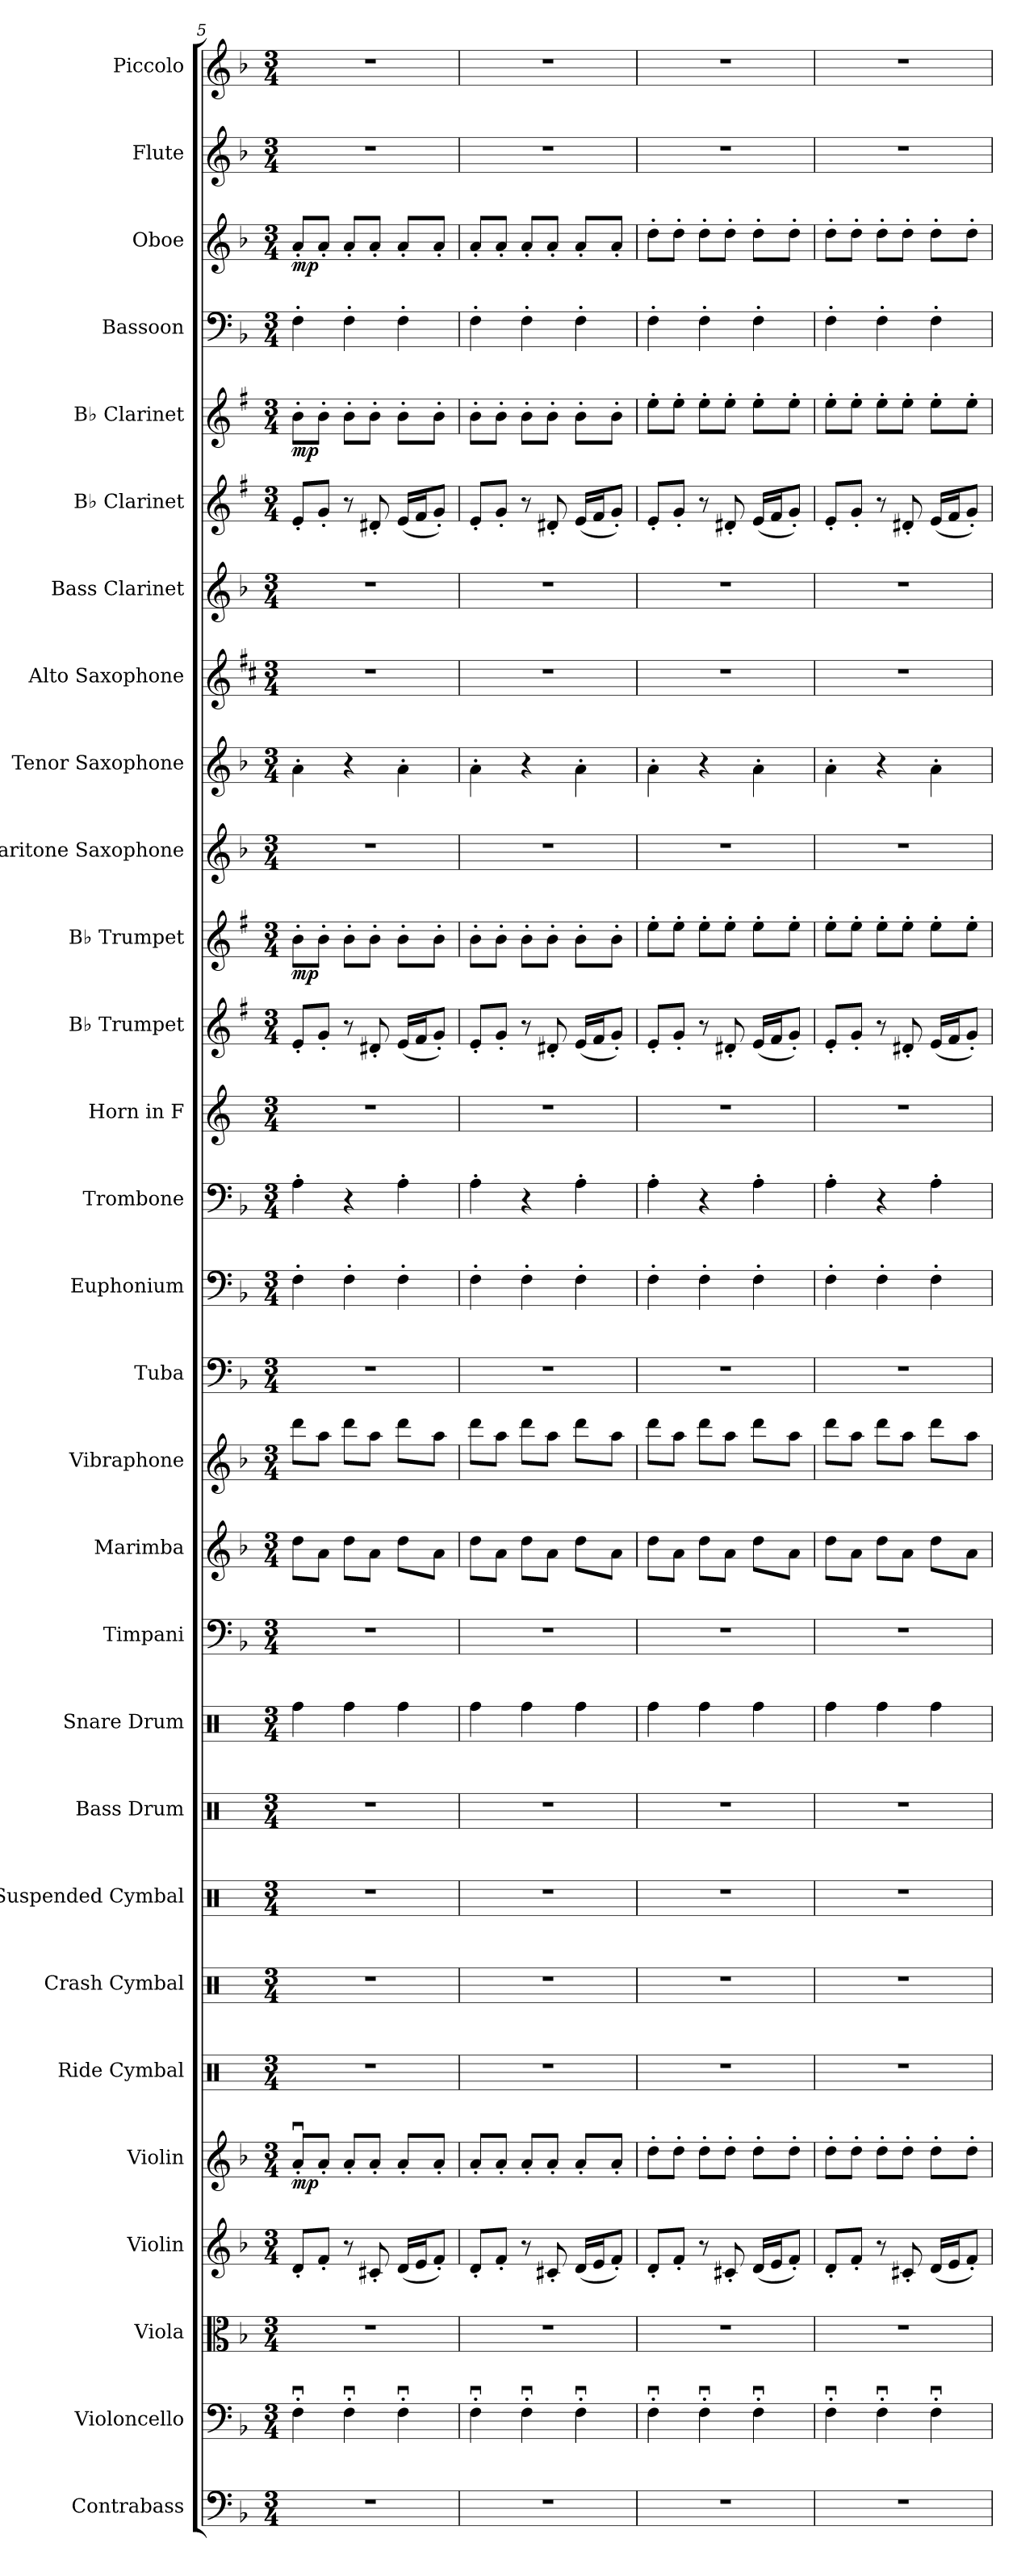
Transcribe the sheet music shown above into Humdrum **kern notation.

**kern	**kern	**kern	**kern	**kern	**dynam	**kern	**kern	**kern	**kern	**kern	**kern	**kern	**kern	**kern	**kern	**kern	**kern	**kern	**kern	**dynam	**kern	**kern	**kern	**kern	**kern	**kern	**dynam	**kern	**kern	**dynam	**kern	**kern
*part29	*part28	*part27	*part26	*part25	*part25	*part24	*part23	*part22	*part21	*part20	*part19	*part18	*part17	*part16	*part15	*part14	*part13	*part12	*part11	*part11	*part10	*part9	*part8	*part7	*part6	*part5	*part5	*part4	*part3	*part3	*part2	*part1
*staff29	*staff28	*staff27	*staff26	*staff25	*staff25	*staff24	*staff23	*staff22	*staff21	*staff20	*staff19	*staff18	*staff17	*staff16	*staff15	*staff14	*staff13	*staff12	*staff11	*staff11	*staff10	*staff9	*staff8	*staff7	*staff6	*staff5	*staff5	*staff4	*staff3	*staff3	*staff2	*staff1
*I"Contrabass	*I"Violoncello	*I"Viola	*I"Violin	*I"Violin	*	*I"Ride Cymbal	*I"Crash Cymbal	*I"Suspended Cymbal	*I"Bass Drum	*I"Snare Drum	*I"Timpani	*I"Marimba	*I"Vibraphone	*I"Tuba	*I"Euphonium	*I"Trombone	*I"Horn in F	*I"B♭ Trumpet	*I"B♭ Trumpet	*	*I"Baritone Saxophone	*I"Tenor Saxophone	*I"Alto Saxophone	*I"Bass Clarinet	*I"B♭ Clarinet	*I"B♭ Clarinet	*	*I"Bassoon	*I"Oboe	*	*I"Flute	*I"Piccolo
*I'Cb.	*I'Vc.	*I'Vla.	*I'Vln.	*I'Vln.	*	*I'R. Cym.	*I'Cr. Cym.	*I'Cym.	*I'B. Dr.	*I'Sn. Dr.	*I'Timp.	*I'Mrm.	*I'Vib.	*I'Tba.	*I'Euph.	*I'Tbn.	*	*I'B♭ Tpt.	*I'B♭ Tpt.	*	*I'Bar. Sax.	*I'T. Sax.	*I'A. Sax.	*I'B. Cl.	*I'B♭ Cl.	*I'B♭ Cl.	*	*I'Bsn.	*I'Ob.	*	*I'Fl.	*I'Picc.
*clefF4	*clefF4	*clefC3	*clefG2	*clefG2	*	*clefX	*clefX	*clefX	*clefX	*clefX	*clefF4	*clefG2	*clefG2	*clefF4	*clefF4	*clefF4	*clefG2	*clefG2	*clefG2	*	*clefG2	*clefG2	*clefG2	*clefG2	*clefG2	*clefG2	*	*clefF4	*clefG2	*	*clefG2	*clefG2
*ITrd7c12	*	*	*	*	*	*	*	*	*	*	*	*	*	*	*	*	*ITrd4c7	*ITrd1c2	*ITrd1c2	*	*ITrd12c21	*ITrd8c14	*ITrd5c9	*ITrd8c14	*ITrd1c2	*ITrd1c2	*	*	*	*	*	*ITrd-7c-12
*k[b-]	*k[b-]	*k[b-]	*k[b-]	*k[b-]	*	*k[]	*k[]	*k[]	*k[]	*k[]	*k[b-]	*k[b-]	*k[b-]	*k[b-]	*k[b-]	*k[b-]	*k[b-]	*k[b-]	*k[b-]	*	*k[b-]	*k[b-]	*k[b-]	*k[b-]	*k[b-]	*k[b-]	*	*k[b-]	*k[b-]	*	*k[b-]	*k[b-]
*M3/4	*M3/4	*M3/4	*M3/4	*M3/4	*	*M3/4	*M3/4	*M3/4	*M3/4	*M3/4	*M3/4	*M3/4	*M3/4	*M3/4	*M3/4	*M3/4	*M3/4	*M3/4	*M3/4	*	*M3/4	*M3/4	*M3/4	*M3/4	*M3/4	*M3/4	*	*M3/4	*M3/4	*	*M3/4	*M3/4
=5	=5	=5	=5	=5	=5	=5	=5	=5	=5	=5	=5	=5	=5	=5	=5	=5	=5	=5	=5	=5	=5	=5	=5	=5	=5	=5	=5	=5	=5	=5	=5	=5
!	!	!	!	!	!LO:DY:b	!	!	!	!	!	!	!	!	!	!	!	!	!	!	!LO:DY:b	!	!	!	!	!	!	!LO:DY:b	!	!	!LO:DY:b	!	!
2.r	4Fu'\	2.r	8d'/L	8au'/L	mp	2.r	2.r	2.r	2.r	4Rff\	2.r	8dd\L	8ddd\L	2.r	4F'\	4A'\	2.r	8d'/L	8a'\L	mp	2.r	4A'\	2.r	2.r	8d'/L	8a'\L	mp	4F'\	8a'/L	mp	2.r	2.r
.	.	.	8f'/J	8a'/J	.	.	.	.	.	.	.	8a\J	8aa\J	.	.	.	.	8f'/J	8a'\J	.	.	.	.	.	8f'/J	8a'\J	.	.	8a'/J	.	.	.
.	4Fu'\	.	8r	8a'/L	.	.	.	.	.	4Rff\	.	8dd\L	8ddd\L	.	4F'\	4r	.	8r	8a'\L	.	.	4r	.	.	8r	8a'\L	.	4F'\	8a'/L	.	.	.
.	.	.	8c#X'/	8a'/J	.	.	.	.	.	.	.	8a\J	8aa\J	.	.	.	.	8c#X'/	8a'\J	.	.	.	.	.	8c#X'/	8a'\J	.	.	8a'/J	.	.	.
.	4Fu'\	.	(16d/LL	8a'/L	.	.	.	.	.	4Rff\	.	8dd\L	8ddd\L	.	4F'\	4A'\	.	(16d/LL	8a'\L	.	.	4A'\	.	.	(16d/LL	8a'\L	.	4F'\	8a'/L	.	.	.
.	.	.	16e/J	.	.	.	.	.	.	.	.	.	.	.	.	.	.	16e/J	.	.	.	.	.	.	16e/J	.	.	.	.	.	.	.
.	.	.	8f'/J)	8a'/J	.	.	.	.	.	.	.	8a\J	8aa\J	.	.	.	.	8f'/J)	8a'\J	.	.	.	.	.	8f'/J)	8a'\J	.	.	8a'/J	.	.	.
=6	=6	=6	=6	=6	=6	=6	=6	=6	=6	=6	=6	=6	=6	=6	=6	=6	=6	=6	=6	=6	=6	=6	=6	=6	=6	=6	=6	=6	=6	=6	=6	=6
2.r	4Fu'\	2.r	8d'/L	8a'/L	.	2.r	2.r	2.r	2.r	4Rff\	2.r	8dd\L	8ddd\L	2.r	4F'\	4A'\	2.r	8d'/L	8a'\L	.	2.r	4A'\	2.r	2.r	8d'/L	8a'\L	.	4F'\	8a'/L	.	2.r	2.r
.	.	.	8f'/J	8a'/J	.	.	.	.	.	.	.	8a\J	8aa\J	.	.	.	.	8f'/J	8a'\J	.	.	.	.	.	8f'/J	8a'\J	.	.	8a'/J	.	.	.
.	4Fu'\	.	8r	8a'/L	.	.	.	.	.	4Rff\	.	8dd\L	8ddd\L	.	4F'\	4r	.	8r	8a'\L	.	.	4r	.	.	8r	8a'\L	.	4F'\	8a'/L	.	.	.
.	.	.	8c#X'/	8a'/J	.	.	.	.	.	.	.	8a\J	8aa\J	.	.	.	.	8c#X'/	8a'\J	.	.	.	.	.	8c#X'/	8a'\J	.	.	8a'/J	.	.	.
.	4Fu'\	.	(16d/LL	8a'/L	.	.	.	.	.	4Rff\	.	8dd\L	8ddd\L	.	4F'\	4A'\	.	(16d/LL	8a'\L	.	.	4A'\	.	.	(16d/LL	8a'\L	.	4F'\	8a'/L	.	.	.
.	.	.	16e/J	.	.	.	.	.	.	.	.	.	.	.	.	.	.	16e/J	.	.	.	.	.	.	16e/J	.	.	.	.	.	.	.
.	.	.	8f'/J)	8a'/J	.	.	.	.	.	.	.	8a\J	8aa\J	.	.	.	.	8f'/J)	8a'\J	.	.	.	.	.	8f'/J)	8a'\J	.	.	8a'/J	.	.	.
=7	=7	=7	=7	=7	=7	=7	=7	=7	=7	=7	=7	=7	=7	=7	=7	=7	=7	=7	=7	=7	=7	=7	=7	=7	=7	=7	=7	=7	=7	=7	=7	=7
2.r	4Fu'\	2.r	8d'/L	8dd'\L	.	2.r	2.r	2.r	2.r	4Rff\	2.r	8dd\L	8ddd\L	2.r	4F'\	4A'\	2.r	8d'/L	8dd'\L	.	2.r	4A'\	2.r	2.r	8d'/L	8dd'\L	.	4F'\	8dd'\L	.	2.r	2.r
.	.	.	8f'/J	8dd'\J	.	.	.	.	.	.	.	8a\J	8aa\J	.	.	.	.	8f'/J	8dd'\J	.	.	.	.	.	8f'/J	8dd'\J	.	.	8dd'\J	.	.	.
.	4Fu'\	.	8r	8dd'\L	.	.	.	.	.	4Rff\	.	8dd\L	8ddd\L	.	4F'\	4r	.	8r	8dd'\L	.	.	4r	.	.	8r	8dd'\L	.	4F'\	8dd'\L	.	.	.
.	.	.	8c#X'/	8dd'\J	.	.	.	.	.	.	.	8a\J	8aa\J	.	.	.	.	8c#X'/	8dd'\J	.	.	.	.	.	8c#X'/	8dd'\J	.	.	8dd'\J	.	.	.
.	4Fu'\	.	(16d/LL	8dd'\L	.	.	.	.	.	4Rff\	.	8dd\L	8ddd\L	.	4F'\	4A'\	.	(16d/LL	8dd'\L	.	.	4A'\	.	.	(16d/LL	8dd'\L	.	4F'\	8dd'\L	.	.	.
.	.	.	16e/J	.	.	.	.	.	.	.	.	.	.	.	.	.	.	16e/J	.	.	.	.	.	.	16e/J	.	.	.	.	.	.	.
.	.	.	8f'/J)	8dd'\J	.	.	.	.	.	.	.	8a\J	8aa\J	.	.	.	.	8f'/J)	8dd'\J	.	.	.	.	.	8f'/J)	8dd'\J	.	.	8dd'\J	.	.	.
!!LO:PB:g=z
=8	=8	=8	=8	=8	=8	=8	=8	=8	=8	=8	=8	=8	=8	=8	=8	=8	=8	=8	=8	=8	=8	=8	=8	=8	=8	=8	=8	=8	=8	=8	=8	=8
2.r	4Fu'\	2.r	8d'/L	8dd'\L	.	2.r	2.r	2.r	2.r	4Rff\	2.r	8dd\L	8ddd\L	2.r	4F'\	4A'\	2.r	8d'/L	8dd'\L	.	2.r	4A'\	2.r	2.r	8d'/L	8dd'\L	.	4F'\	8dd'\L	.	2.r	2.r
.	.	.	8f'/J	8dd'\J	.	.	.	.	.	.	.	8a\J	8aa\J	.	.	.	.	8f'/J	8dd'\J	.	.	.	.	.	8f'/J	8dd'\J	.	.	8dd'\J	.	.	.
.	4Fu'\	.	8r	8dd'\L	.	.	.	.	.	4Rff\	.	8dd\L	8ddd\L	.	4F'\	4r	.	8r	8dd'\L	.	.	4r	.	.	8r	8dd'\L	.	4F'\	8dd'\L	.	.	.
.	.	.	8c#X'/	8dd'\J	.	.	.	.	.	.	.	8a\J	8aa\J	.	.	.	.	8c#X'/	8dd'\J	.	.	.	.	.	8c#X'/	8dd'\J	.	.	8dd'\J	.	.	.
.	4Fu'\	.	(16d/LL	8dd'\L	.	.	.	.	.	4Rff\	.	8dd\L	8ddd\L	.	4F'\	4A'\	.	(16d/LL	8dd'\L	.	.	4A'\	.	.	(16d/LL	8dd'\L	.	4F'\	8dd'\L	.	.	.
.	.	.	16e/J	.	.	.	.	.	.	.	.	.	.	.	.	.	.	16e/J	.	.	.	.	.	.	16e/J	.	.	.	.	.	.	.
.	.	.	8f'/J)	8dd'\J	.	.	.	.	.	.	.	8a\J	8aa\J	.	.	.	.	8f'/J)	8dd'\J	.	.	.	.	.	8f'/J)	8dd'\J	.	.	8dd'\J	.	.	.
=	=	=	=	=	=	=	=	=	=	=	=	=	=	=	=	=	=	=	=	=	=	=	=	=	=	=	=	=	=	=	=	=
*-	*-	*-	*-	*-	*-	*-	*-	*-	*-	*-	*-	*-	*-	*-	*-	*-	*-	*-	*-	*-	*-	*-	*-	*-	*-	*-	*-	*-	*-	*-	*-	*-
